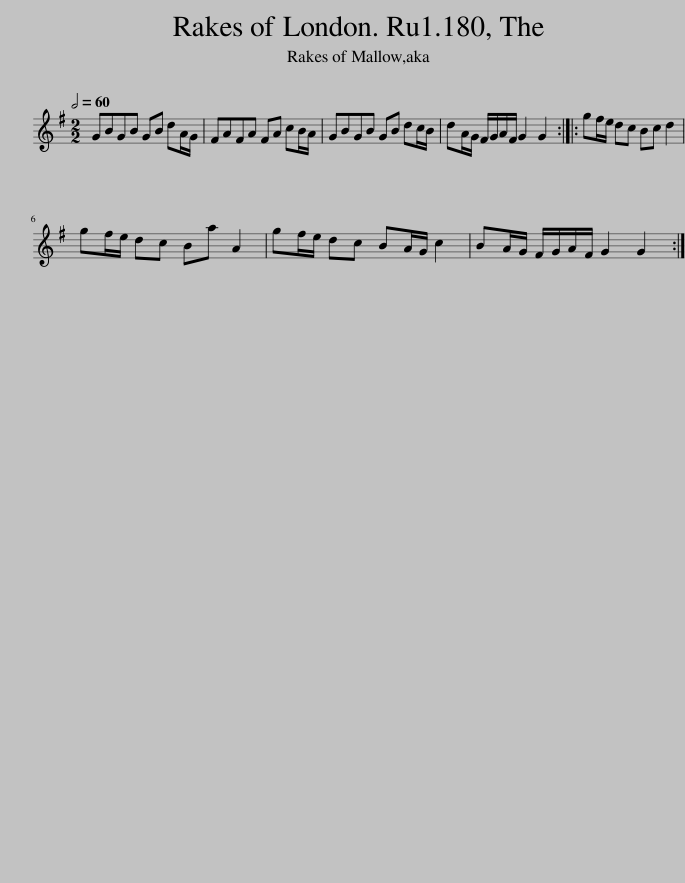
X:1
L:1/8
Q:1/2=60
M:2/2
I:linebreak $
K:G
V:1 treble
V:1
 GBGB GB dA/G/ | FAFA FA cB/A/ | GBGB GB dc/B/ | dA/G/ F/G/A/F/ G2 G2 :: gf/e/ dc Bc d2 |$ %5
 gf/e/ dc Ba A2 | gf/e/ dc BA/G/ c2 | BA/G/ F/G/A/F/ G2 G2 :| %8
